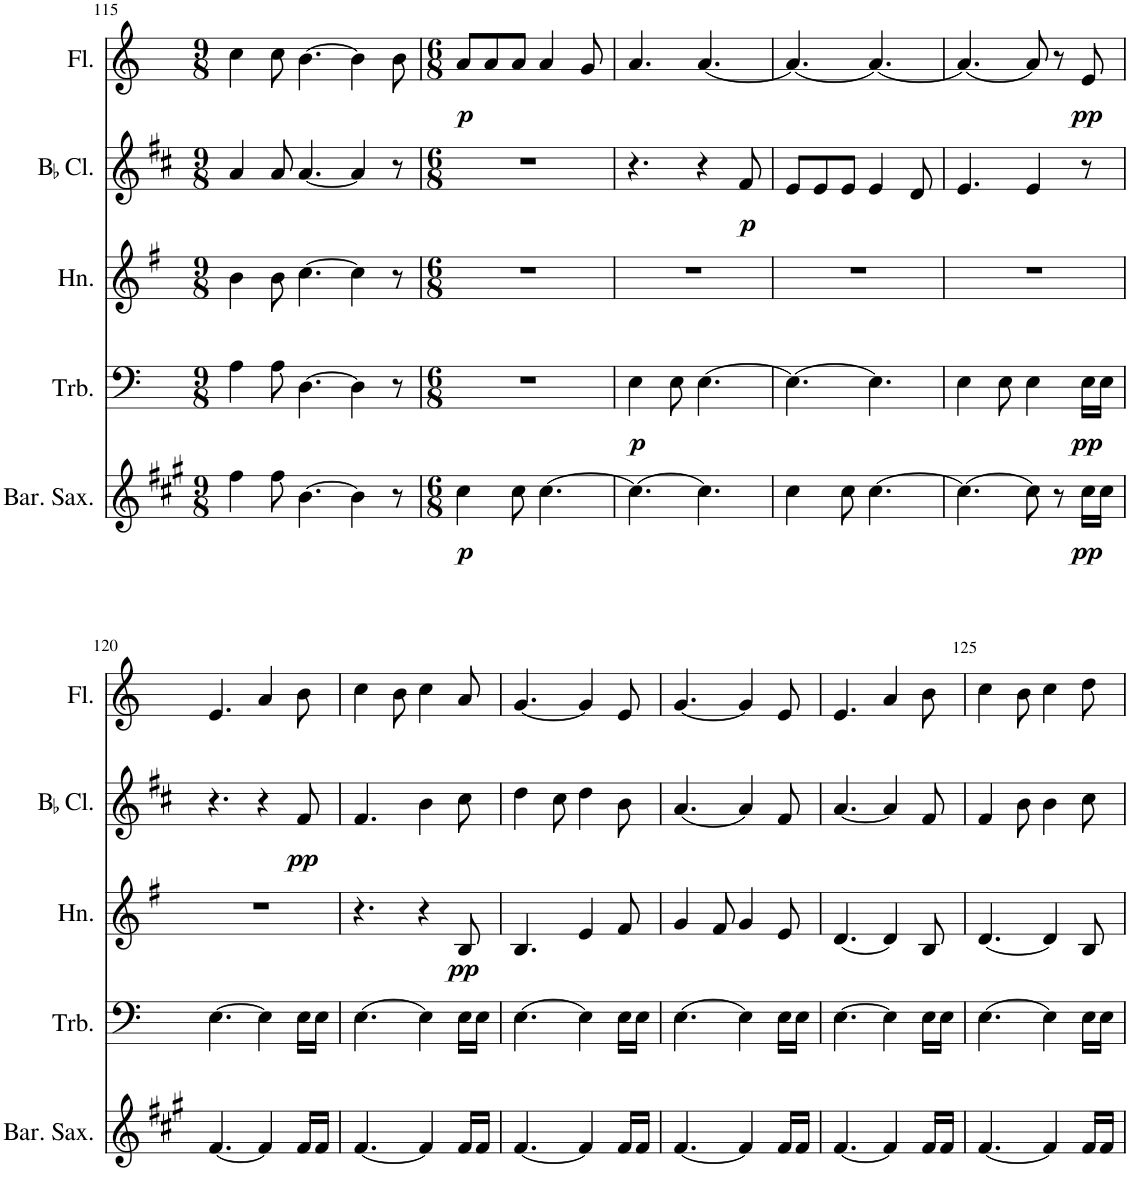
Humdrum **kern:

**kern	**dynam	**kern	**dynam	**kern	**dynam	**kern	**dynam	**kern	**dynam
*part5	*part5	*part4	*part4	*part3	*part3	*part2	*part2	*part1	*part1
*staff5	*staff5	*staff4	*staff4	*staff3	*staff3	*staff2	*staff2	*staff1	*staff1
*I"Baritone Saxophone	*	*I"Trombone	*	*I"Horn	*	*I"BaccidentalFlat Clarinet	*	*I"Flute	*
*I'Bar. Sax.	*	*I'Trb.	*	*I'Hn.	*	*I'BaccidentalFlat Cl.	*	*I'Fl.	*
!!LO:PB:g=z
*clefG2	*	*clefF4	*	*clefG2	*	*clefG2	*	*clefG2	*
*Trd12c21	*	*	*	*Trd4c7	*	*Trd1c2	*	*	*
*k[f#c#g#]	*	*k[]	*	*k[f#]	*	*k[f#c#]	*	*k[]	*
*M9/8	*	*M9/8	*	*M9/8	*	*M9/8	*	*M9/8	*
=115	=115	=115	=115	=115	=115	=115	=115	=115	=115
4ff#\	.	4A\	.	4b\	.	4a/	.	4cc\	.
8ff#\	.	8A\	.	8b\	.	8a/	.	8cc\	.
[4.b\	.	[4.D\	.	[4.cc\	.	[4.a/	.	[4.b\	.
4b\]	.	4D\]	.	4cc\]	.	4a/]	.	4b\]	.
8r	.	8r	.	8r	.	8r	.	8b\	.
=116	=116	=116	=116	=116	=116	=116	=116	=116	=116
*M6/8	*	*M6/8	*	*M6/8	*	*M6/8	*	*M6/8	*
!	!LO:DY:b	!	!	!	!	!	!	!	!LO:DY:b
4cc#\	p	2.r	.	2.r	.	2.r	.	8a/L	p
.	.	.	.	.	.	.	.	8a/	.
8cc#\	.	.	.	.	.	.	.	8a/J	.
[4.cc#\	.	.	.	.	.	.	.	4a/	.
.	.	.	.	.	.	.	.	8g/	.
=117	=117	=117	=117	=117	=117	=117	=117	=117	=117
!	!	!	!LO:DY:b	!	!	!	!	!	!
4.cc#\_	.	4E\	p	2.r	.	4.r	.	4.a/	.
.	.	8E\	.	.	.	.	.	.	.
4.cc#\]	.	[4.E\	.	.	.	4r	.	[4.a/	.
!	!	!	!	!	!	!	!LO:DY:b	!	!
.	.	.	.	.	.	8f#/	p	.	.
=118	=118	=118	=118	=118	=118	=118	=118	=118	=118
4cc#\	.	4.E\_	.	2.r	.	8e/L	.	4.a/_	.
.	.	.	.	.	.	8e/	.	.	.
8cc#\	.	.	.	.	.	8e/J	.	.	.
[4.cc#\	.	4.E\]	.	.	.	4e/	.	4.a/_	.
.	.	.	.	.	.	8d/	.	.	.
=119	=119	=119	=119	=119	=119	=119	=119	=119	=119
4.cc#\_	.	4E\	.	2.r	.	4.e/	.	4.a/_	.
.	.	8E\	.	.	.	.	.	.	.
8cc#\]	.	4E\	.	.	.	4e/	.	8a/]	.
8r	.	.	.	.	.	.	.	8r	.
!	!LO:DY:b	!	!LO:DY:b	!	!	!	!	!	!LO:DY:b
16cc#\LL	pp	16E\LL	pp	.	.	8r	.	8e/	pp
16cc#\JJ	.	16E\JJ	.	.	.	.	.	.	.
!!LO:LB:g=z
=120	=120	=120	=120	=120	=120	=120	=120	=120	=120
[4.f#/	.	[4.E\	.	2.r	.	4.r	.	4.e/	.
4f#/]	.	4E\]	.	.	.	4r	.	4a/	.
!	!	!	!	!	!	!	!LO:DY:b	!	!
16f#/LL	.	16E\LL	.	.	.	8f#/	pp	8b\	.
16f#/JJ	.	16E\JJ	.	.	.	.	.	.	.
=121	=121	=121	=121	=121	=121	=121	=121	=121	=121
[4.f#/	.	[4.E\	.	4.r	.	4.f#/	.	4cc\	.
.	.	.	.	.	.	.	.	8b\	.
4f#/]	.	4E\]	.	4r	.	4b\	.	4cc\	.
!	!	!	!	!	!LO:DY:b	!	!	!	!
16f#/LL	.	16E\LL	.	8B/	pp	8cc#\	.	8a/	.
16f#/JJ	.	16E\JJ	.	.	.	.	.	.	.
=122	=122	=122	=122	=122	=122	=122	=122	=122	=122
[4.f#/	.	[4.E\	.	4.B/	.	4dd\	.	[4.g/	.
.	.	.	.	.	.	8cc#\	.	.	.
4f#/]	.	4E\]	.	4e/	.	4dd\	.	4g/]	.
16f#/LL	.	16E\LL	.	8f#/	.	8b\	.	8e/	.
16f#/JJ	.	16E\JJ	.	.	.	.	.	.	.
=123	=123	=123	=123	=123	=123	=123	=123	=123	=123
[4.f#/	.	[4.E\	.	4g/	.	[4.a/	.	[4.g/	.
.	.	.	.	8f#/	.	.	.	.	.
4f#/]	.	4E\]	.	4g/	.	4a/]	.	4g/]	.
16f#/LL	.	16E\LL	.	8e/	.	8f#/	.	8e/	.
16f#/JJ	.	16E\JJ	.	.	.	.	.	.	.
=124	=124	=124	=124	=124	=124	=124	=124	=124	=124
[4.f#/	.	[4.E\	.	[4.d/	.	[4.a/	.	4.e/	.
4f#/]	.	4E\]	.	4d/]	.	4a/]	.	4a/	.
16f#/LL	.	16E\LL	.	8B/	.	8f#/	.	8b\	.
16f#/JJ	.	16E\JJ	.	.	.	.	.	.	.
=125	=125	=125	=125	=125	=125	=125	=125	=125	=125
[4.f#/	.	[4.E\	.	[4.d/	.	4f#/	.	4cc\	.
.	.	.	.	.	.	8b\	.	8b\	.
4f#/]	.	4E\]	.	4d/]	.	4b\	.	4cc\	.
16f#/LL	.	16E\LL	.	8B/	.	8cc#\	.	8dd\	.
16f#/JJ	.	16E\JJ	.	.	.	.	.	.	.
=	=	=	=	=	=	=	=	=	=
*-	*-	*-	*-	*-	*-	*-	*-	*-	*-
